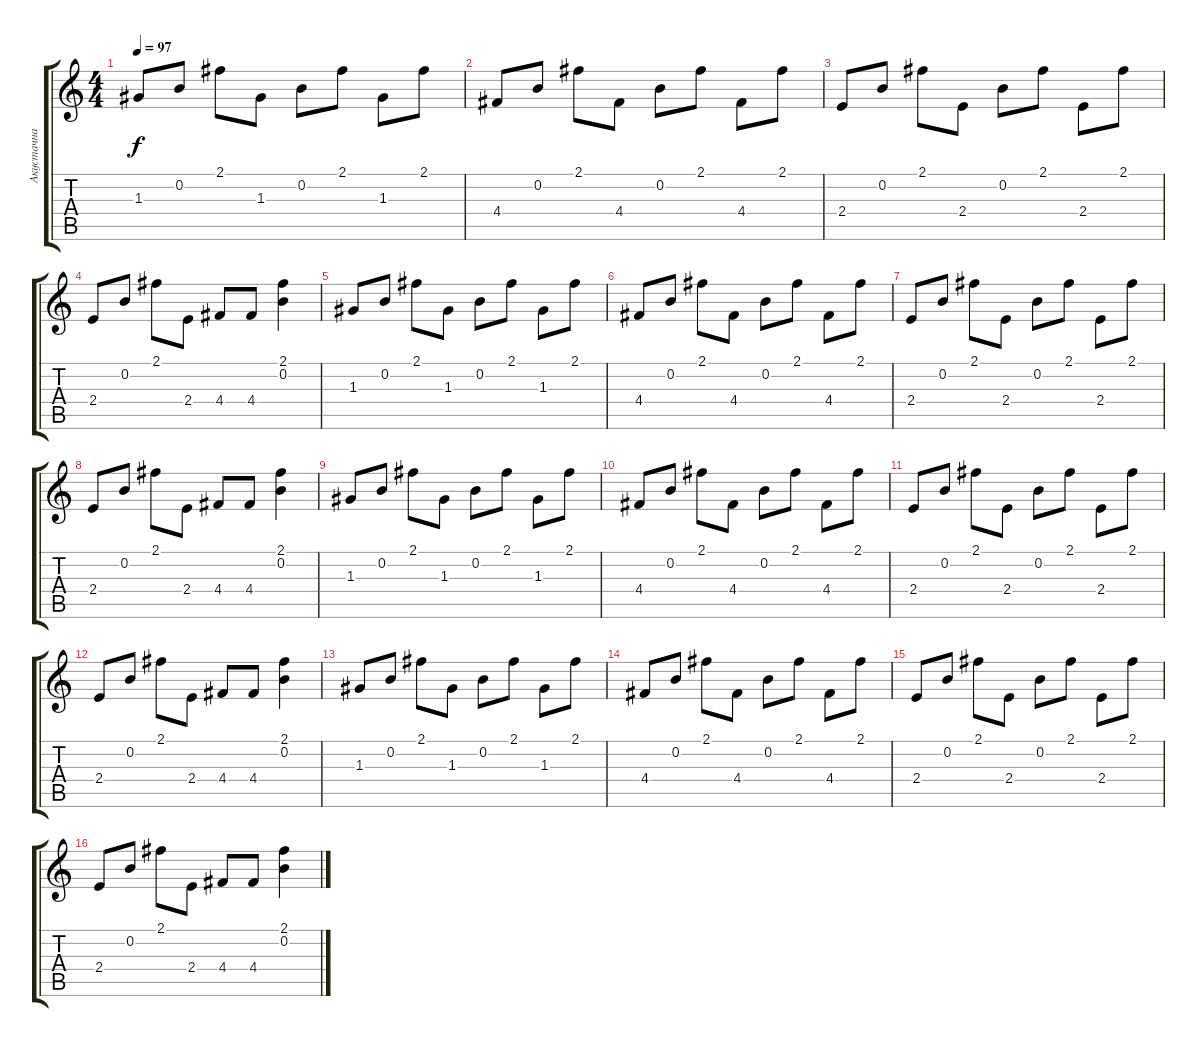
\track ("Акустачна гитара" "Акустачна ") {instrument acousticguitarsteel}
\staff {score tabs}
\tuning (E4 B3 G3 D3 A2 E2) {hide}
\ts (4 4)
\tempo 97
\clef g2
\ks c
1.3.8{dy f} 0.2.8 2.1.8 1.3.8 0.2.8 2.1.8 1.3.8 2.1.8 |
4.4.8 0.2.8 2.1.8 4.4.8 0.2.8 2.1.8 4.4.8 2.1.8 |
2.4.8 0.2.8 2.1.8 2.4.8 0.2.8 2.1.8 2.4.8 2.1.8 |
2.4.8 0.2.8 2.1.8 2.4.8 4.4.8 4.4.8 (2.1 0.2).4 |
1.3.8 0.2.8 2.1.8 1.3.8 0.2.8 2.1.8 1.3.8 2.1.8 |
4.4.8 0.2.8 2.1.8 4.4.8 0.2.8 2.1.8 4.4.8 2.1.8 |
2.4.8 0.2.8 2.1.8 2.4.8 0.2.8 2.1.8 2.4.8 2.1.8 |
2.4.8 0.2.8 2.1.8 2.4.8 4.4.8 4.4.8 (2.1 0.2).4 |
1.3.8 0.2.8 2.1.8 1.3.8 0.2.8 2.1.8 1.3.8 2.1.8 |
4.4.8 0.2.8 2.1.8 4.4.8 0.2.8 2.1.8 4.4.8 2.1.8 |
2.4.8 0.2.8 2.1.8 2.4.8 0.2.8 2.1.8 2.4.8 2.1.8 |
2.4.8 0.2.8 2.1.8 2.4.8 4.4.8 4.4.8 (2.1 0.2).4 |
1.3.8 0.2.8 2.1.8 1.3.8 0.2.8 2.1.8 1.3.8 2.1.8 |
4.4.8 0.2.8 2.1.8 4.4.8 0.2.8 2.1.8 4.4.8 2.1.8 |
2.4.8 0.2.8 2.1.8 2.4.8 0.2.8 2.1.8 2.4.8 2.1.8 |
2.4.8 0.2.8 2.1.8 2.4.8 4.4.8 4.4.8 (2.1 0.2).4
